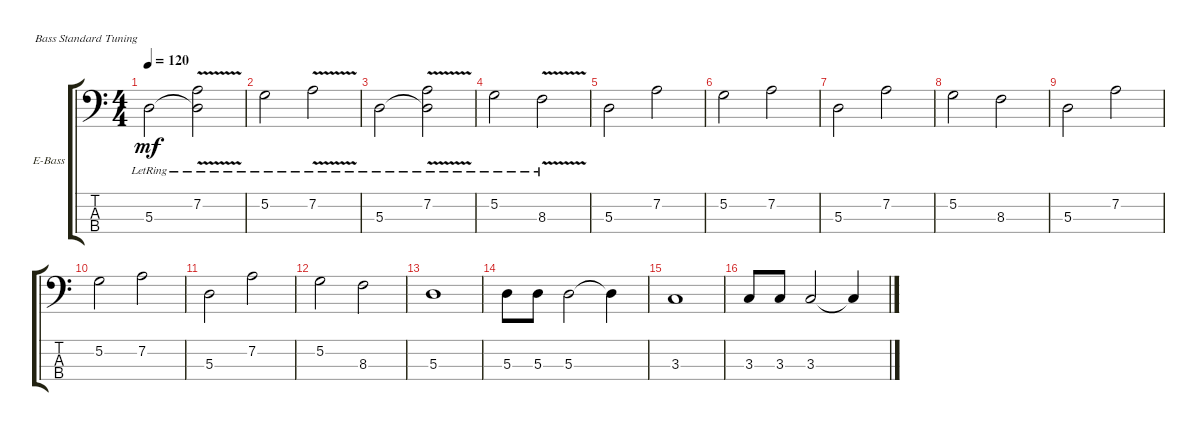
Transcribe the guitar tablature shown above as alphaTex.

\bracketExtendMode groupsimilarinstruments
\firstSystemTrackNameOrientation horizontal
\otherSystemsTrackNameOrientation horizontal
\track ("Electric Bass" "E-Bass") {instrument electricbassfinger}
\staff {score tabs}
\tuning (G2 D2 A1 E1)
\ts (4 4)
\tempo 120
\clef f4
\ks c
5.3{lr}.2{dy mf} (7.2{v lr} 5.3{lr t}).2 |
5.2{lr}.2 7.2{v lr}.2 |
5.3{lr}.2 (7.2{v lr} 5.3{lr t}).2 |
5.2{lr}.2 8.3{v lr}.2 |
5.3.2 7.2.2 |
5.2.2 7.2.2 |
5.3.2 7.2.2 |
5.2.2 8.3.2 |
5.3.2 7.2.2 |
5.2.2 7.2.2 |
5.3.2 7.2.2 |
5.2.2 8.3.2 |
5.3.1 |
5.3.8 5.3.8 5.3.2 5.3{t}.4 |
3.3.1 |
3.3.8 3.3.8 3.3.2 3.3{t}.4
